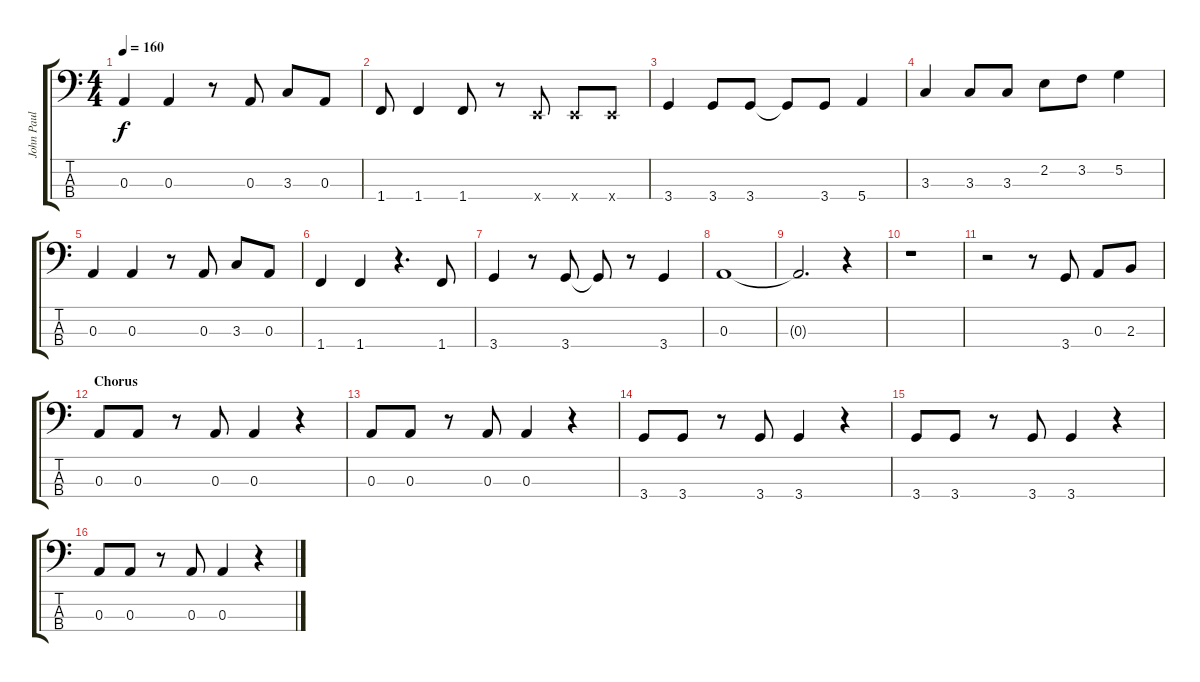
\track ("John Paul Jones - Bass" "John Paul ") {instrument electricbassfinger}
\staff {score tabs}
\tuning (G2 D2 A1 E1) {hide}
\ts (4 4)
\tempo 160
\clef f4
\ks c
0.3.4{dy f} 0.3.4 r.8 0.3.8 3.3.8 0.3.8 |
1.4.8 1.4.4 1.4.8 r.8 0.4{x}.8 0.4{x}.8 0.4{x}.8 |
3.4.4 3.4.8 3.4.8 3.4{t}.8 3.4.8 5.4.4 |
3.3.4 3.3.8 3.3.8 2.2.8 3.2.8 5.2.4 |
0.3.4 0.3.4 r.8 0.3.8 3.3.8 0.3.8 |
1.4.4 1.4.4 r.4{d} 1.4.8 |
3.4.4 r.8 3.4.8 3.4{t}.8 r.8 3.4.4 |
0.3.1 |
0.3{t}.2{d} r.4 |
r.1 |
r.2 r.8 3.4.8 0.3.8 2.3.8 |
\section ("" "Chorus")
0.3.8 0.3.8 r.8 0.3.8 0.3.4 r.4 |
0.3.8 0.3.8 r.8 0.3.8 0.3.4 r.4 |
3.4.8 3.4.8 r.8 3.4.8 3.4.4 r.4 |
3.4.8 3.4.8 r.8 3.4.8 3.4.4 r.4 |
0.3.8 0.3.8 r.8 0.3.8 0.3.4 r.4
